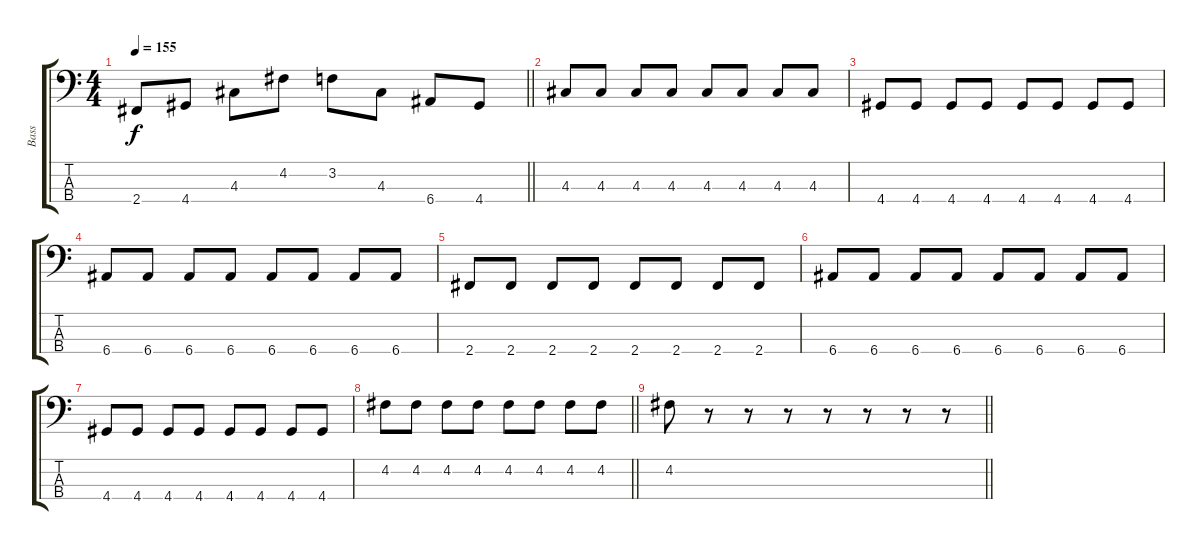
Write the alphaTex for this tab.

\track ("Bass" "Bass") {instrument electricbasspick}
\staff {score tabs}
\tuning (G2 D2 A1 E1) {hide}
\ts (4 4)
\tempo 155
\clef f4
\barLineRight lightlight
\ks c
2.4.8{dy f} 4.4.8 4.3.8 4.2.8 3.2.8 4.3.8 6.4.8 4.4.8 |
4.3.8 4.3.8 4.3.8 4.3.8 4.3.8 4.3.8 4.3.8 4.3.8 |
4.4.8 4.4.8 4.4.8 4.4.8 4.4.8 4.4.8 4.4.8 4.4.8 |
6.4.8 6.4.8 6.4.8 6.4.8 6.4.8 6.4.8 6.4.8 6.4.8 |
2.4.8 2.4.8 2.4.8 2.4.8 2.4.8 2.4.8 2.4.8 2.4.8 |
6.4.8 6.4.8 6.4.8 6.4.8 6.4.8 6.4.8 6.4.8 6.4.8 |
4.4.8 4.4.8 4.4.8 4.4.8 4.4.8 4.4.8 4.4.8 4.4.8 |
\barLineRight lightlight
4.2.8 4.2.8 4.2.8 4.2.8 4.2.8 4.2.8 4.2.8 4.2.8 |
\barLineRight lightlight
4.2.8 r.8 r.8 r.8 r.8 r.8 r.8 r.8
